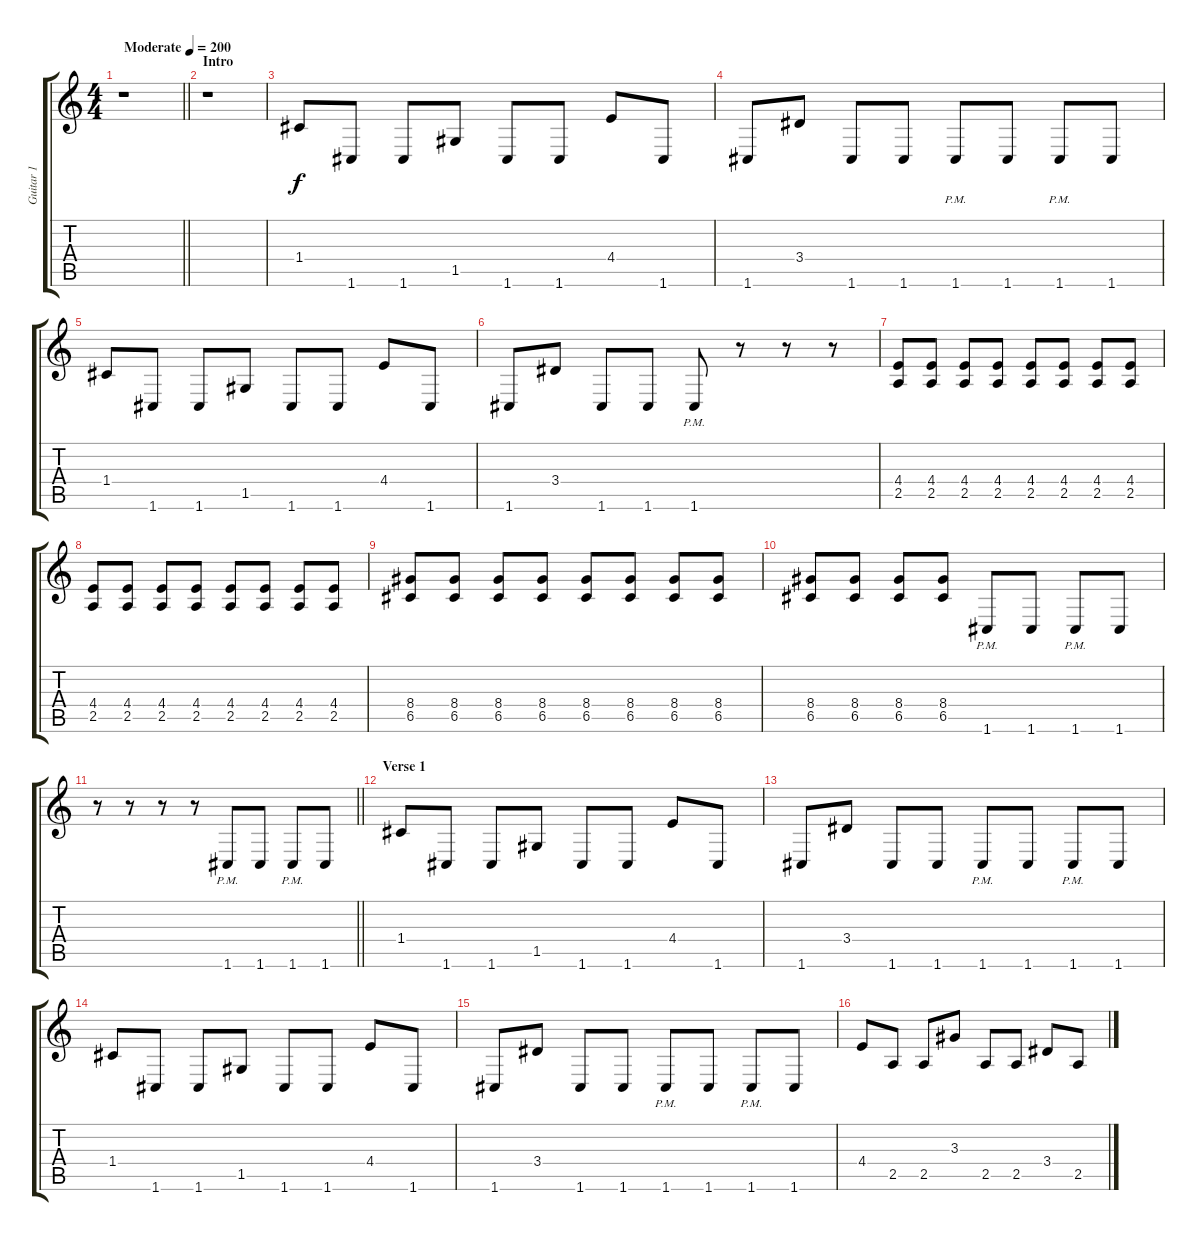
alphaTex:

\track ("Guitar 1" "Guitar 1") {instrument distortionguitar}
\staff {score tabs}
\tuning (D4 A3 F3 C3 G2 C2) {hide}
\ts (4 4)
\tempo (200 "Moderate")
\clef g2
\barLineRight lightlight
\ks c
r.1{dy f instrument distortionguitar} |
\section ("" "Intro")
r.1 |
1.4.8 1.6.8 1.6.8 1.5.8 1.6.8 1.6.8 4.4.8 1.6.8 |
1.6.8 3.4.8 1.6.8 1.6.8 1.6{pm}.8 1.6.8 1.6{pm}.8 1.6.8 |
1.4.8 1.6.8 1.6.8 1.5.8 1.6.8 1.6.8 4.4.8 1.6.8 |
1.6.8 3.4.8 1.6.8 1.6.8 1.6{pm}.8 r.8 r.8 r.8 |
(4.4 2.5).8 (4.4 2.5).8 (4.4 2.5).8 (4.4 2.5).8 (4.4 2.5).8 (4.4 2.5).8 (4.4 2.5).8 (4.4 2.5).8 |
(4.4 2.5).8 (4.4 2.5).8 (4.4 2.5).8 (4.4 2.5).8 (4.4 2.5).8 (4.4 2.5).8 (4.4 2.5).8 (4.4 2.5).8 |
(8.4 6.5).8 (8.4 6.5).8 (8.4 6.5).8 (8.4 6.5).8 (8.4 6.5).8 (8.4 6.5).8 (8.4 6.5).8 (8.4 6.5).8 |
(8.4 6.5).8 (8.4 6.5).8 (8.4 6.5).8 (8.4 6.5).8 1.6{pm}.8 1.6.8 1.6{pm}.8 1.6.8 |
\barLineRight lightlight
r.8 r.8 r.8 r.8 1.6{pm}.8 1.6.8 1.6{pm}.8 1.6.8 |
\section ("" "Verse 1")
1.4.8 1.6.8 1.6.8 1.5.8 1.6.8 1.6.8 4.4.8 1.6.8 |
1.6.8 3.4.8 1.6.8 1.6.8 1.6{pm}.8 1.6.8 1.6{pm}.8 1.6.8 |
1.4.8 1.6.8 1.6.8 1.5.8 1.6.8 1.6.8 4.4.8 1.6.8 |
1.6.8 3.4.8 1.6.8 1.6.8 1.6{pm}.8 1.6.8 1.6{pm}.8 1.6.8 |
4.4.8 2.5.8 2.5.8 3.3.8 2.5.8 2.5.8 3.4.8 2.5.8
